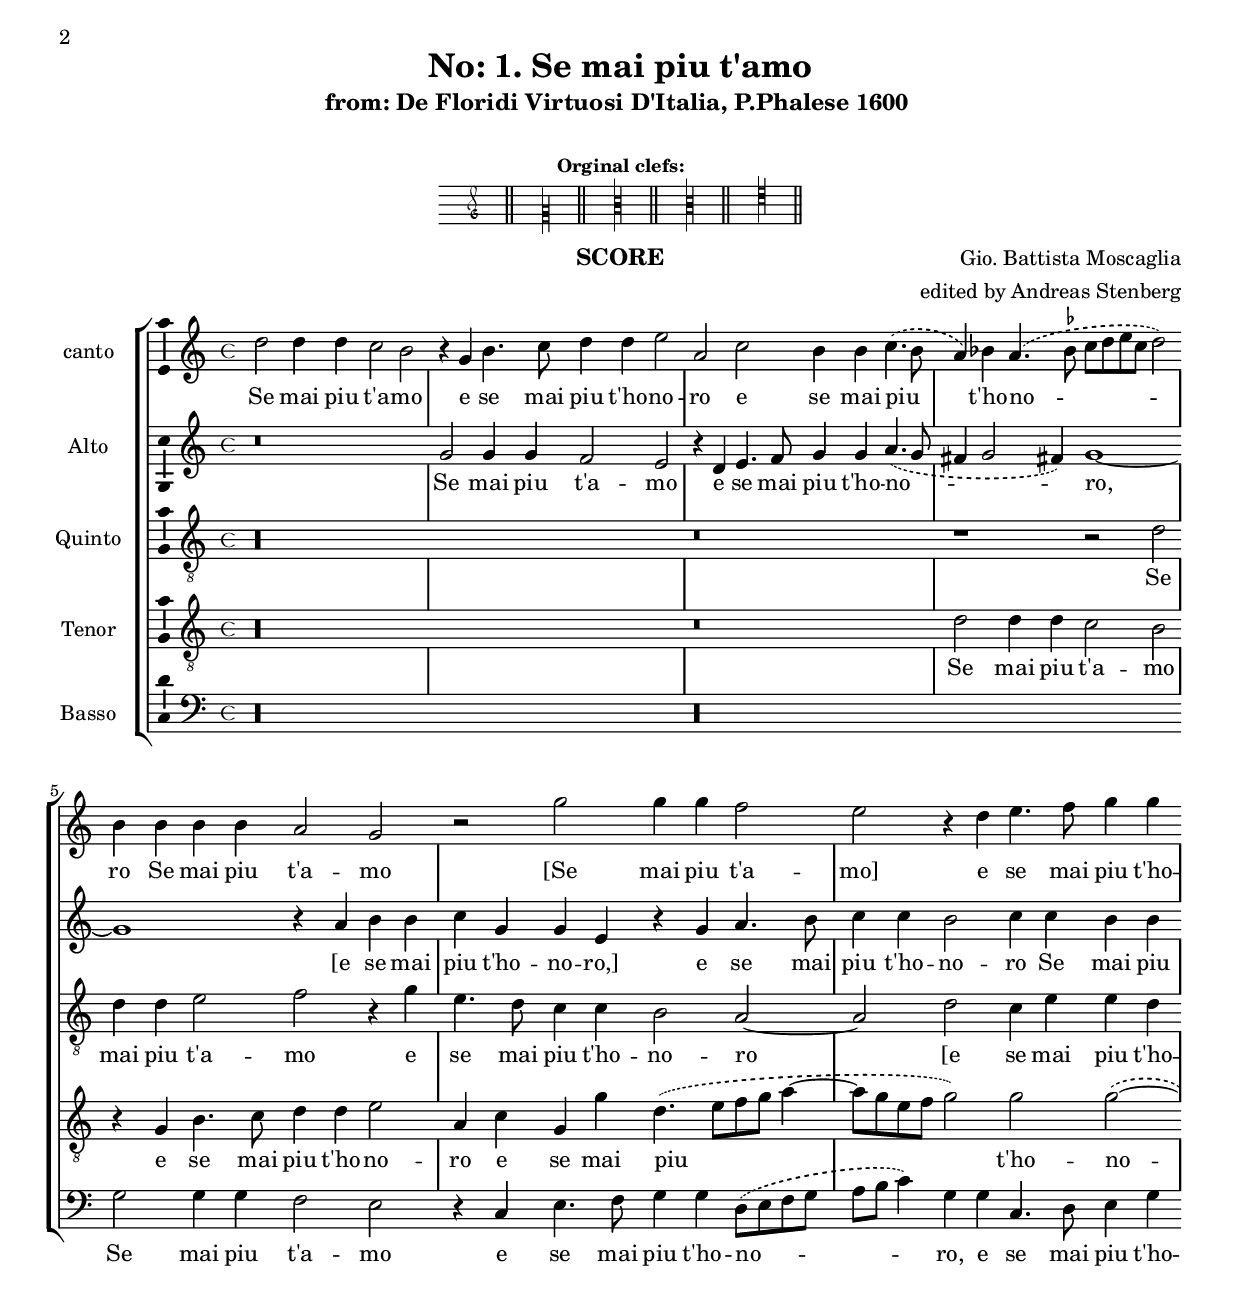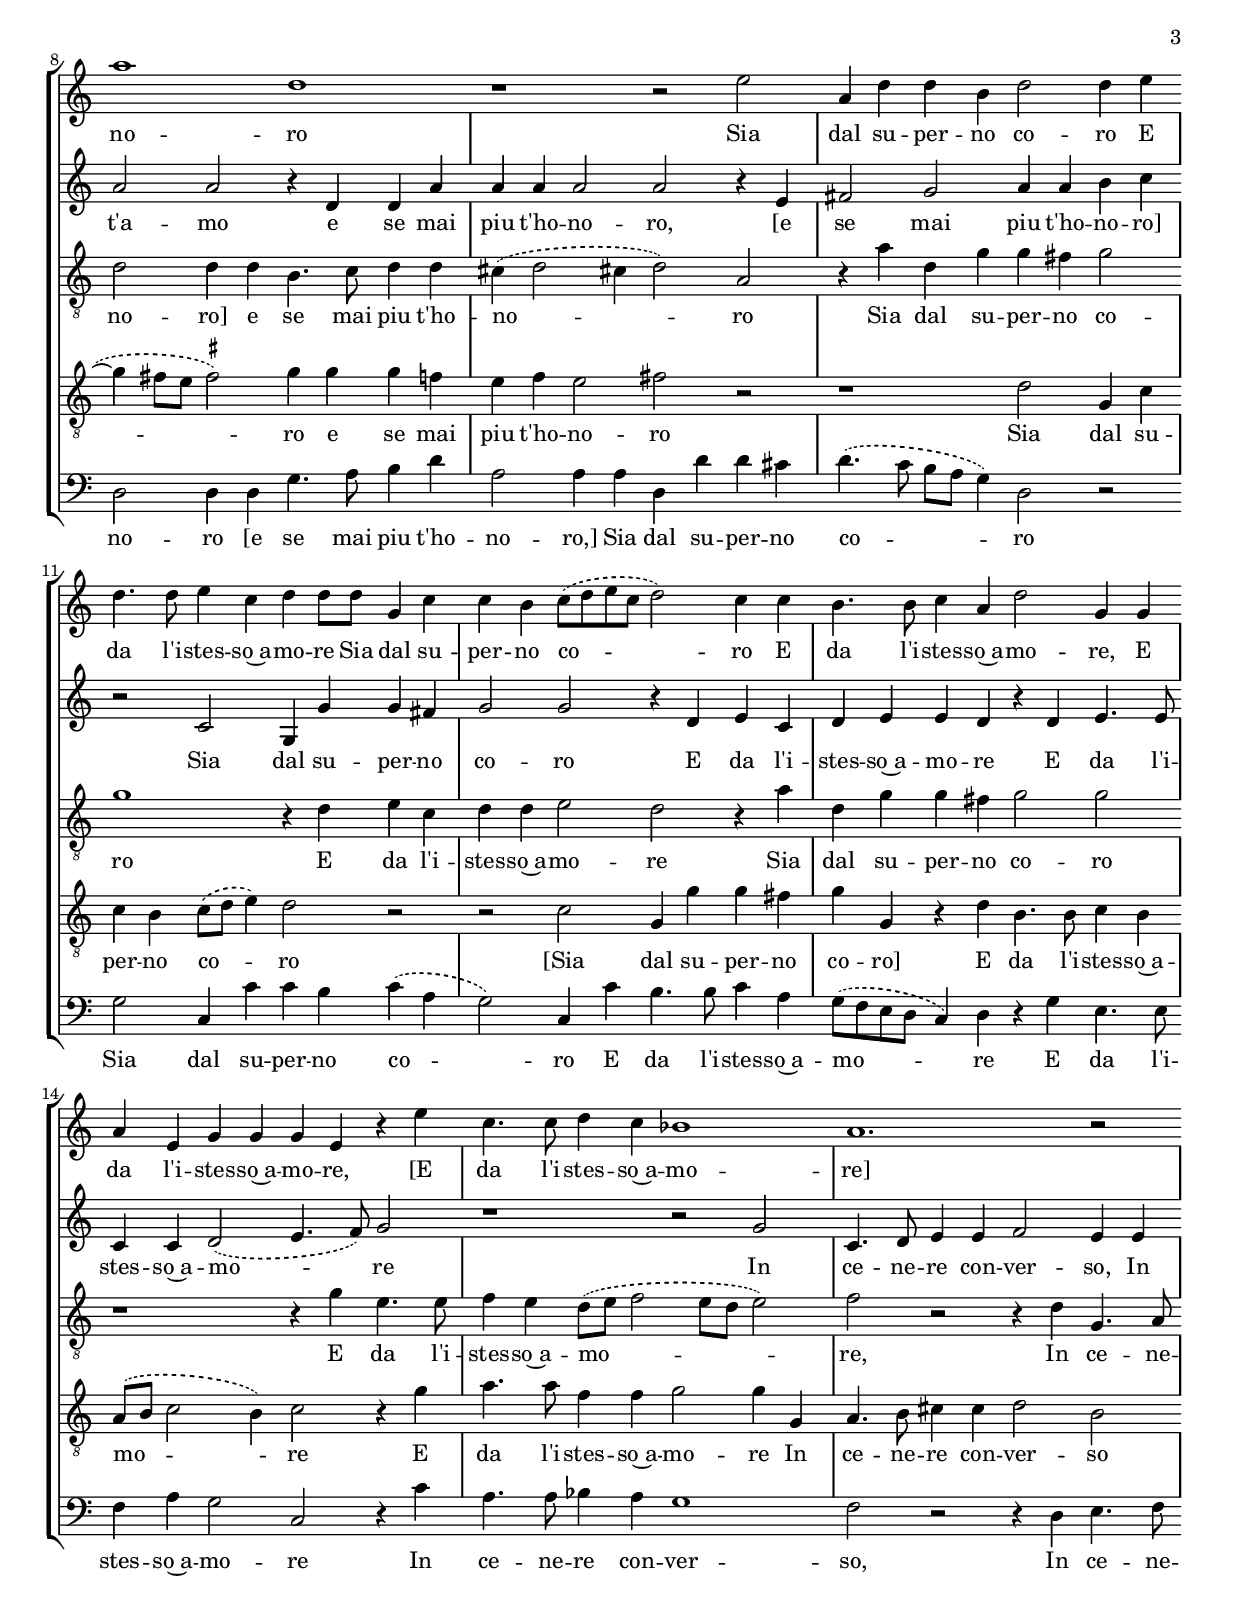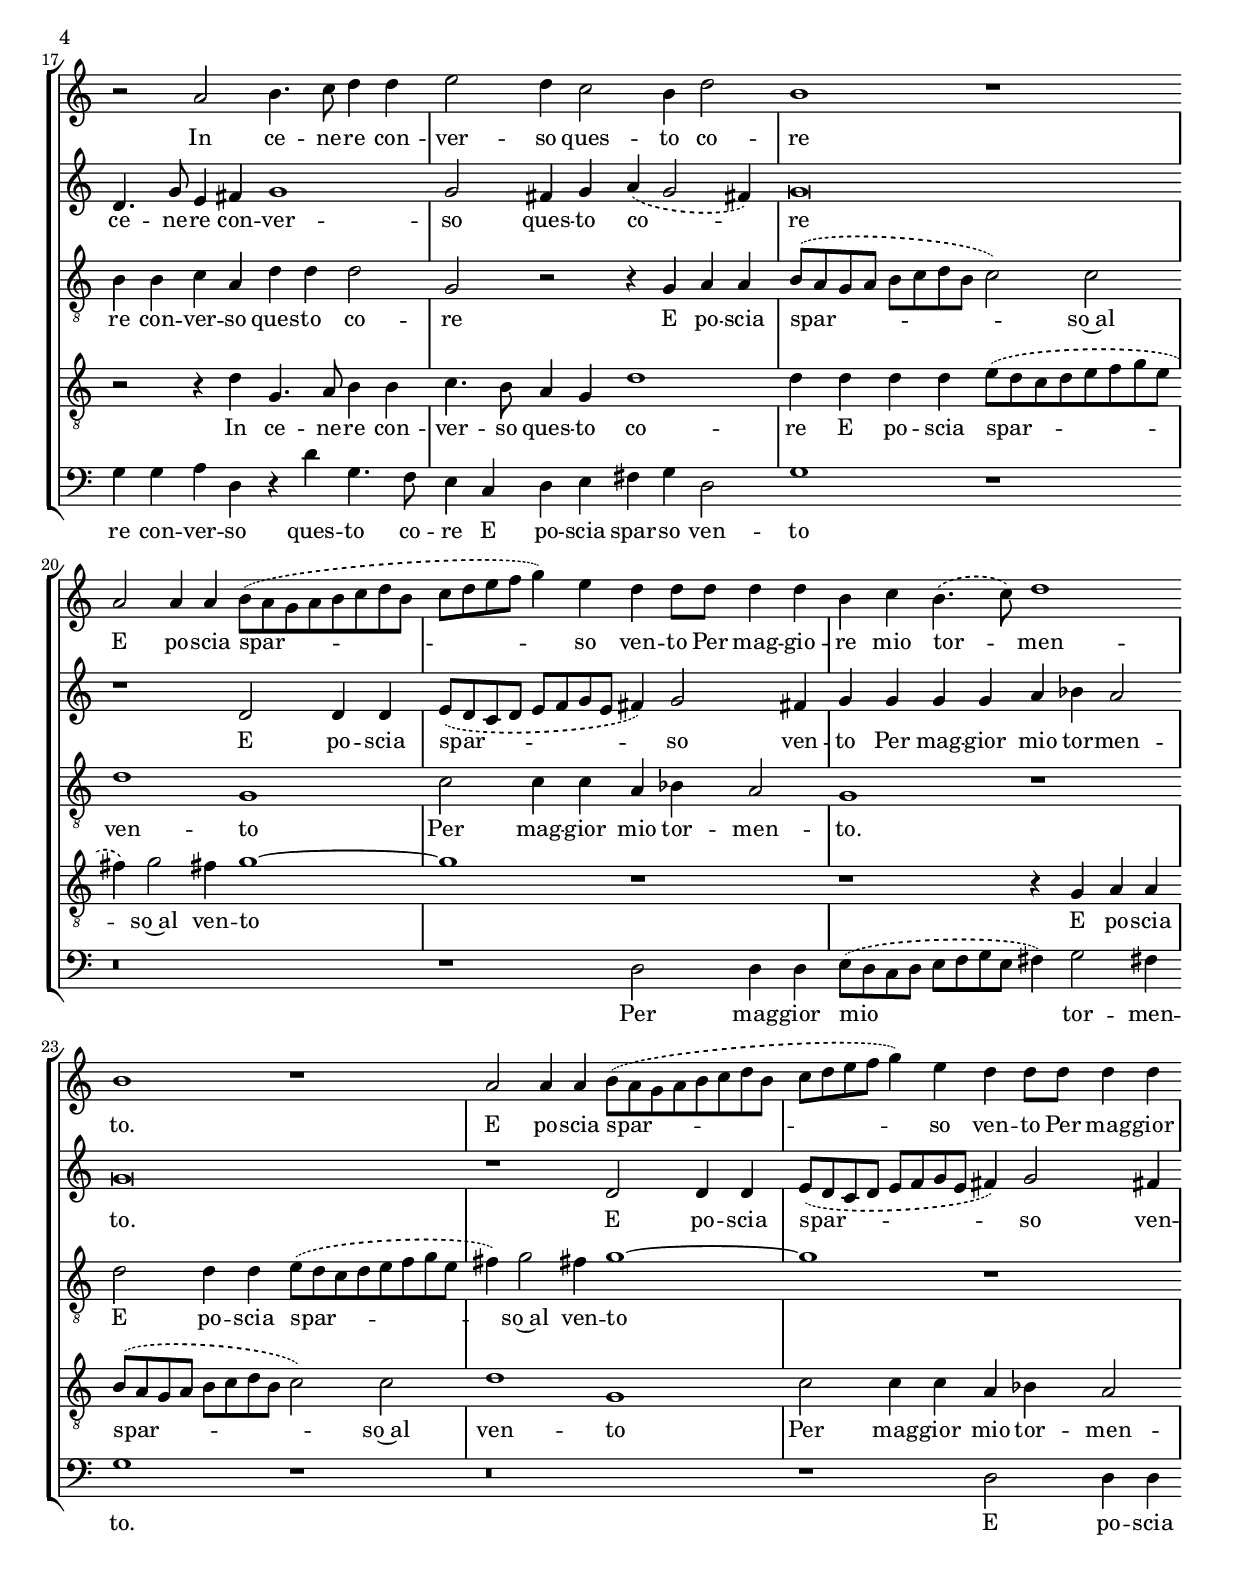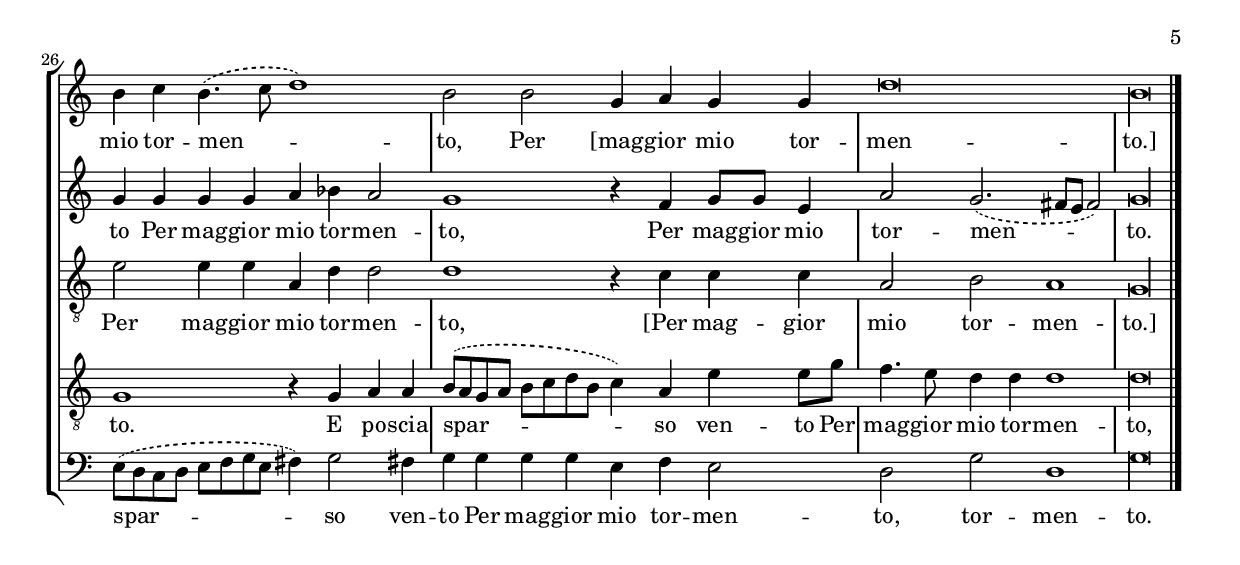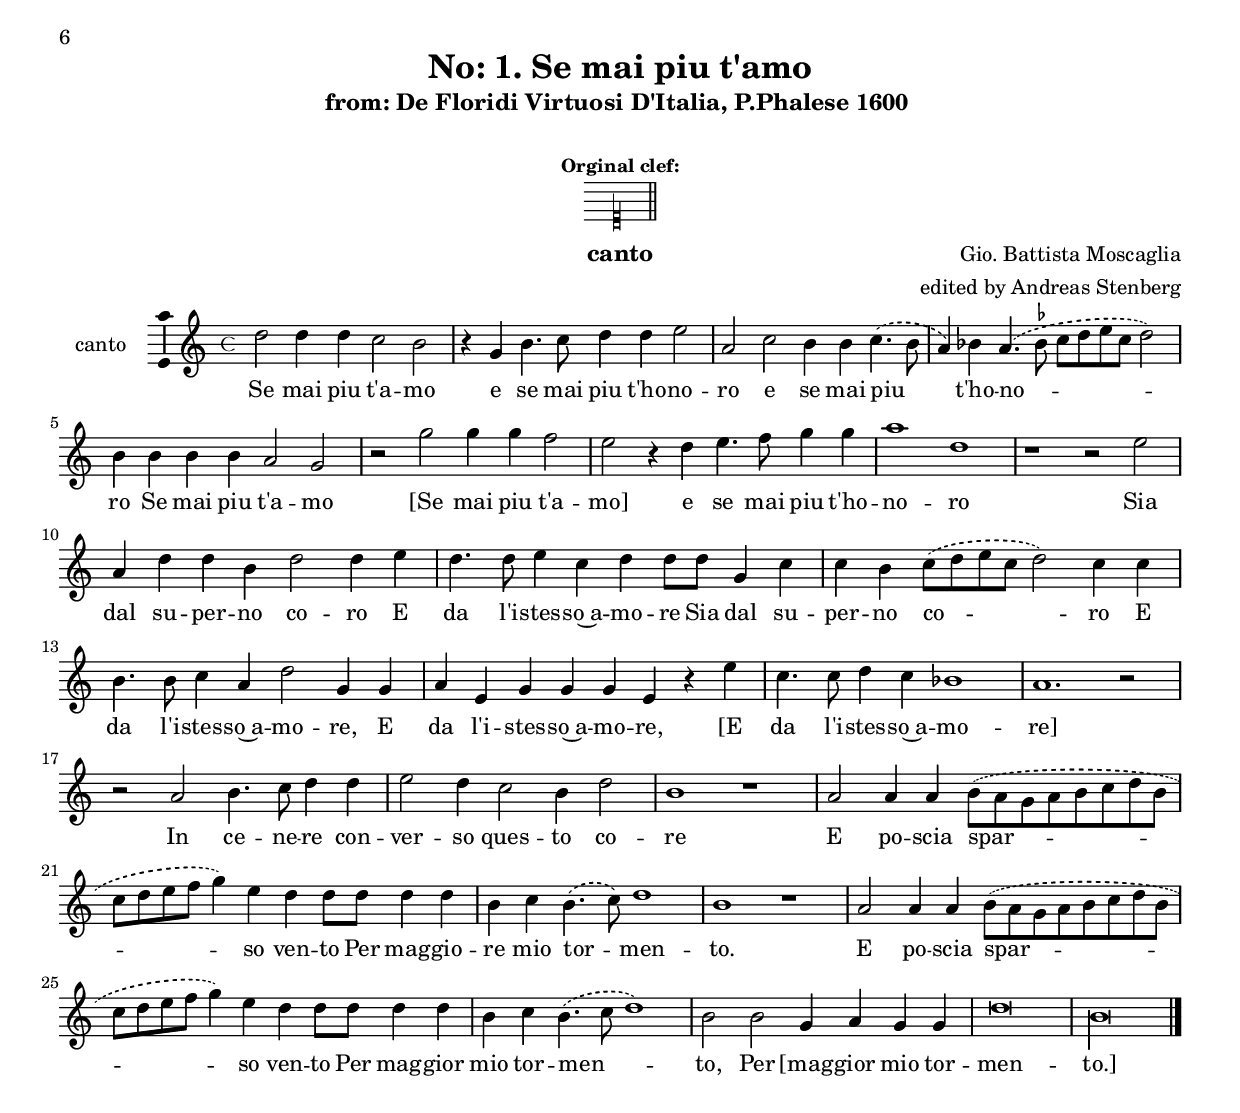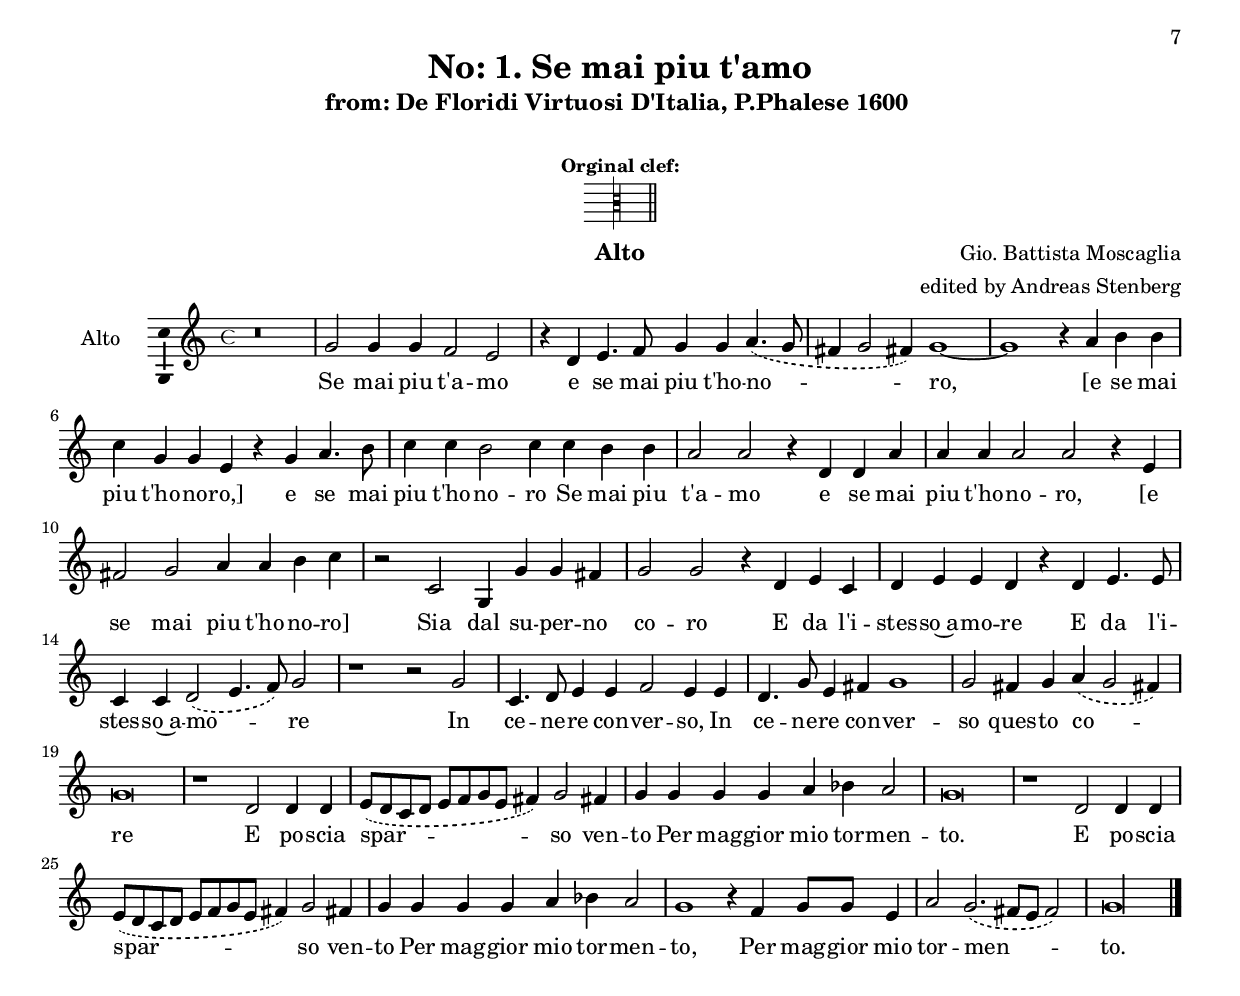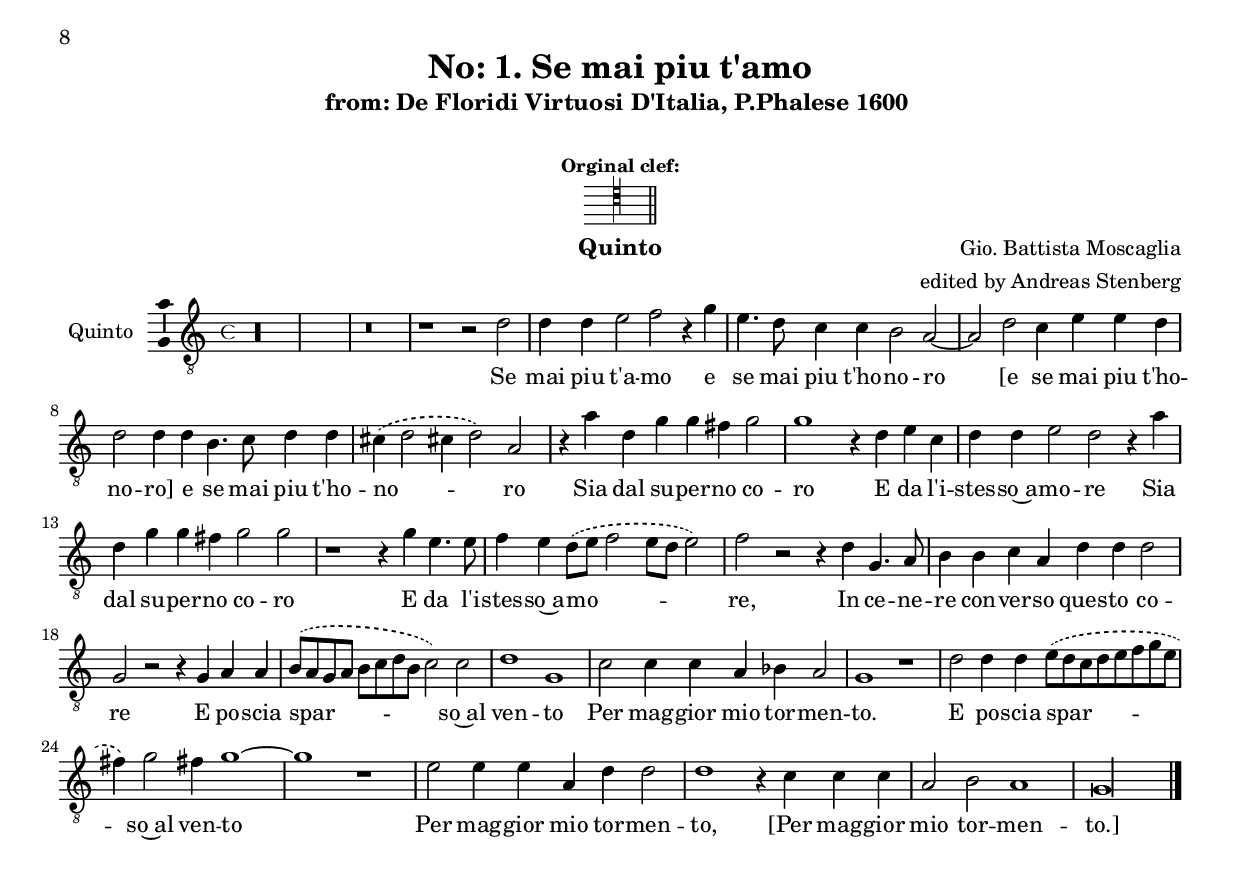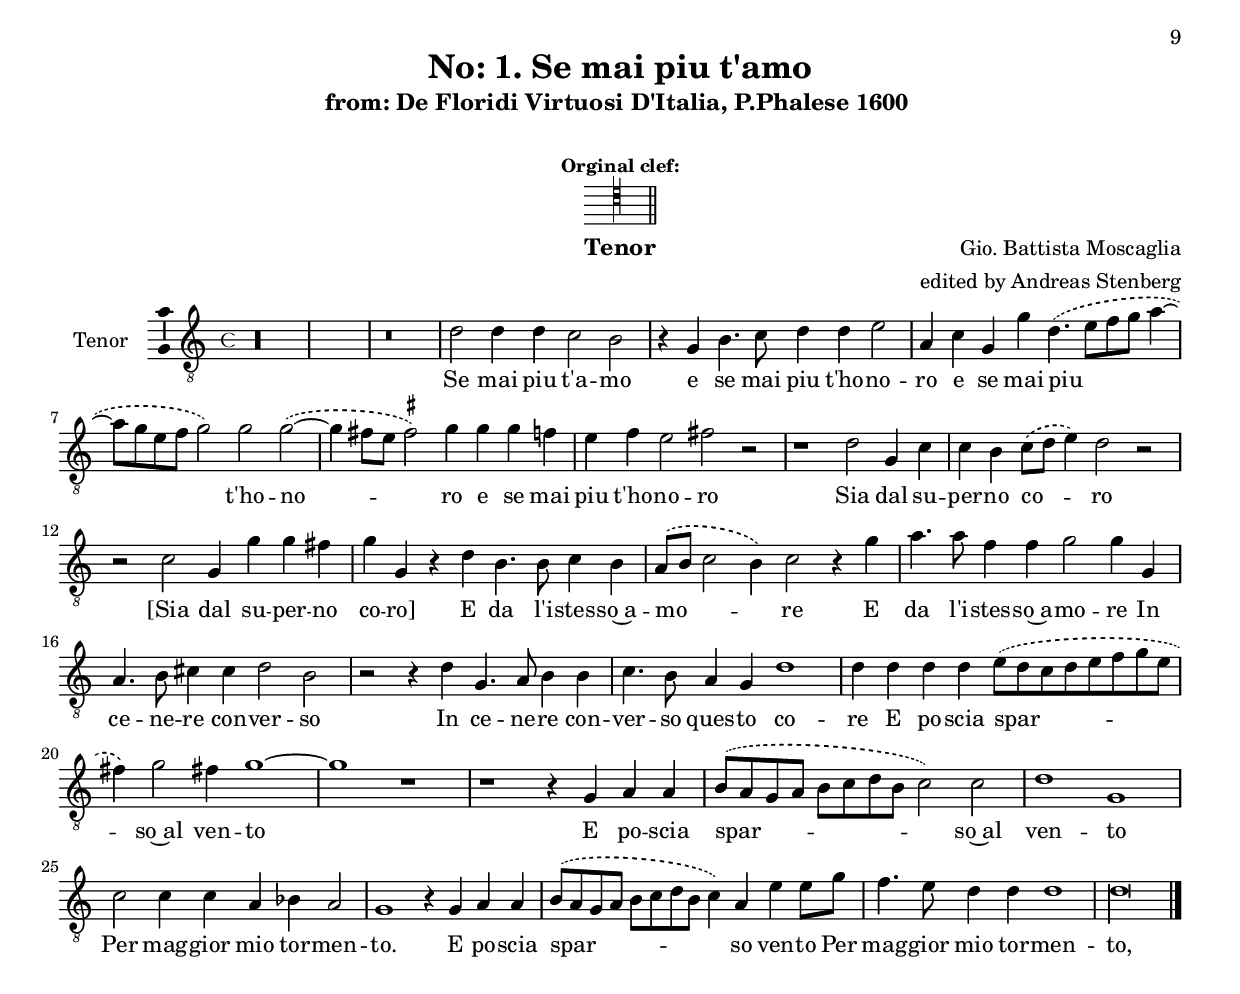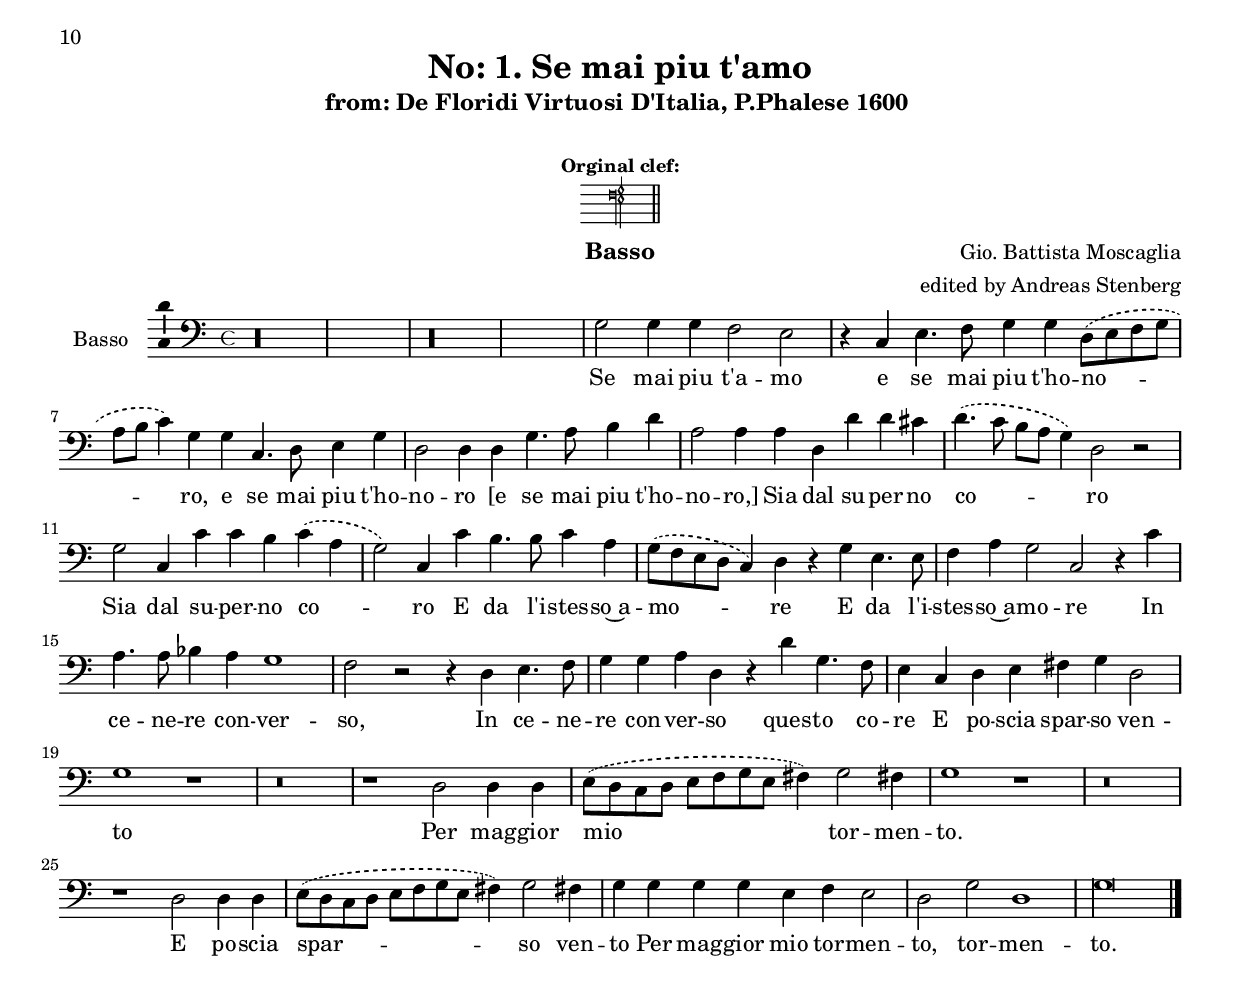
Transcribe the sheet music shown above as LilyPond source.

\version "2.18.2"
\language "deutsch"
#(append! supported-clefs '(("mensural-f3" . ("clefs.mensural.f" 0 0))))
ficta = { \once \set suggestAccidentals = ##t }
\paper {
  ragged-bottom = ##t
  ragged-last-bottom = ##t
  print-all-headers = ##t
  page-breaking = #ly:minimal-breaking
}
\header {
  title = "No: 1. Se mai piu t'amo"
  subtitle = "from: De Floridi Virtuosi D'Italia, P.Phalese 1600 "
  subsubtitle = "Score & Parts"
  composer = "Gio. Battista Moscaglia"
  arranger = "edited by Andreas Stenberg"
  %  poet = "Transposed from F to D"
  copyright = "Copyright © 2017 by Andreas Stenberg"
}

#(set-global-staff-size 18)
global = {
  \key c \major
  \override Staff.TimeSignature.style = #'mensural
}
sopranoOne = \relative c'' {
  \global
  %%  \hide Staff.BarLine 
  \slurDashed
  % Music follows here.
    \tag #'inScore {  \hide Staff.BarLine }
  \tag #'inPart {\set Timing.defaultBarType = "!" }
  \time 4/4
  \set Timing.measureLength = #(ly:make-moment 4/2)
  d2 d4 d4 c2 h2
  r4 g4 h4. c8 d4 d4 e2 
  a,2 c2 h4 h4 c4.( h8 
  a4) b4 a4.( \ficta b!8 c8 d8 e8 c8 d2)				%% end of first line in orig.
  h4 h4 h4 h4 a2 g2
  r2 g'2 g4 g4 f2 
  e2 r4 d4 e4. f8 g4 g4
  a1 d,1
  r1 r2 e2
  a,4 d4 d4 h4 d2 d4 e4
  d4. d8 e4 c4 d4 d8 d8						%% end of second line
  g,4 c4
  c4 h4 c8( d8 e8 c8  d2) c4 c4
  h4. h8 c4 a4 d2 g,4 g4 
  a4 e4 g4 g4 g4 e4 r4 e'4
  c4. c8 d4 c4 b1
  a1. r2
  r2 a2 h4. c8 d4 d4				%% end of third line
  e2 d4 c2 h4 d2
  h1 r1
  a2 a4 a4 h8( a8 g8 a8 h8 c8 d8 h8 
  c8 d8 e8 f8 g4) e4 d4 d8 d8 d4 d4
  h4 c4 h4.( c8) d1
  h1								%% end of fourth line
  r1
  a2 a4 a4 h8( a8 g8 a8 h8 c8 d8 h8 
  c8 d8 e8 f8 g4) e4 d4 d8 d8 d4 d4
  h4 c4 h4.( c8 d1)
  h2 h2 g4 a4 g4 g4
  d'\breve
  \cadenzaOn
  h\longa
  \tag #'inScore {  \undo \hide Staff.BarLine }
  \bar "|."
}

alto = \relative c' {
  \global
  \slurDashed
  % Music follows here.
  \tag #'inScore {  \hide Staff.BarLine }
  \tag #'inPart {\set Timing.defaultBarType = "!" }
  %  \clef "treble_8"
  \time 4/4
  \set Timing.measureLength = #(ly:make-moment 4/2)
  r\breve
  g'2 g4 g4 f2 e2
  r4 d4 e4. f8 g4 g4  a4.( g8
  fis4 g2 fis!4) g1~
  g1 r4 a4 h4 h4
  c4 g4 g4 e4 r4 g4 a4. h8					%% end of first line in orig. 
  c4 c4 h2 c4 c4 h4 h4
  a2 a2 r4 d,4 d4 a'4
  a4 a4 a2 a2 r4 e4
  fis2 g2 a4 a4 h4 c4
  r2 c,2 g4 g'4 g4 fis4
  g2 g2						%% end of second line
  r4 d4 e4 c4
  d4 e4 e4 d4 r4 d4 e4. e8
  c4 c4 d2( e4. f8) g2
  r1 r2 g2
  c,4. d8 e4 e4 f2 e4 e4 
  d4. g8 e4 fis4 g1
  g2 fis4 g4					%% end of third line
  a4( g2 fis!4)
  g\breve
  r1 d2 d4 d4
  e8( d8 c8 d8 e8 f8 g8 e8 fis4) g2 fis!4
  g4 g4 g4 g4 a4 b4 a2
  g\breve 
  r1 d2 d4 d4 				%% end of fourth line.
  e8( d8 c8 d8 e8 f8 g8 e8 
  fis4) g2 fis!4 g4 g4 g4 g4 
  a4 b4 a2
  g1 r4 f4 g8 g8 e4 
  a2 g2.( fis8 e8 fis2)
  \cadenzaOn
  g\longa
  \tag #'inScore {  \undo \hide Staff.BarLine }
  \bar "|."
}
sopranoTwo = \relative c' {
  \global
  \clef "treble_8"
  \slurDashed
  % Music follows here.
  \tag #'inScore {  \hide Staff.BarLine }
  \tag #'inPart {\set Timing.defaultBarType = "!" }
  \time 4/4
  \set Timing.measureLength = #(ly:make-moment 4/2)
  r\longa
  r\breve
  r1 r2 d2
  d4 d4 e2 f2 r4 g4
  e4. d8 c4 c4 h2 a2~
  a2 d2 c4 e4 e4 d4
  d2 d4 d4						%% end of first line in orig.
  h4. c8 d4 d4
  cis4( d2 cis!4 d2) a2
  r4 a'4 d,4 g4 g4 fis4 g2
  g1 r4 d4 e4 c4
  d4 d4 e2						%% end of second line
  d2 r4 a'4
  d,4 g4 g4 fis4 g2 g2
  r1 r4 g4 e4. e8
  f4 e4 d8( e8 f2 e8 d8 e2)
  f2 r2 r4 d4 g,4. a8  
  h4 h4 c4 a4 d4 d4 d2 
  g,2 r2								%% end of third line
  r4 g4 a4 a4
  h8( a8 g8 a8 h8 c8 d8 h8 c2) c2
  d1 g,1 
  c2 c4 c4 a4 b4 a2
  g1 r1
  d'2 d4 d4 e8( d8 c8 d8 e8 f8 g8 e8	%% end of fourth line
  fis4) g2 fis!4 g1~
  g1 r1
  e2 e4 e4 a,4 d4 d2
  d1 r4 c4 c4 c4
  a2 h2 a1
  \cadenzaOn
  g\longa
  \tag #'inScore {  \undo \hide Staff.BarLine }
  \bar "|."
}

tenorOne = \relative c {
  \global
  \slurDashed
  % Music follows here.
  \tag #'inScore {  \hide Staff.BarLine }
  \tag #'inPart {\set Timing.defaultBarType = "!" }
  \time 4/4
  \set Timing.measureLength = #(ly:make-moment 4/2)
  r\longa
  r\breve
  d' 2 d4 d4 c2 h2
  r4 g4 h4. c8 d4 d4 e2
  a,4 c4 g4 g'4 d4.( e8 f8 g8  a4~
  a8 g8 e8 f8 g2) 					%% end of first line in orig.
  g2 g2~(
  g4 fis8 e8 \ficta fis!2)  g4 g4 g4 f4
  e4 f4 e2 fis2 r2 
  r1 d2 g,4 c4
  c4 h4 c8( d8 e4) d2 r2
  r2 c2 g4 g'4 g4 fis4
  g4 g,4 r4 d'4				%% end of second line
  h4. h8 c4 h4
  a8( h8 c2 h4)  c2 r4 g'4
  a4. a8 f4 f4 g2 g4 g,4
  a4. h8 cis4 cis4 d2 h2
  r2 r4 d4 g,4. a8 h4 h4
  c4. h8 a4 g4 d'1				%% end of third line
  d4 d4 d4 d4 e8( d8 c8 d8 e8 f8 g8 e8
  fis4) g2 fis!4 g1~
  g1 r1
  r1 r4 g,4 a4 a4
  h8( a8 g8 a8 h8 c8 d8 h8 c2) c2
  d1 g,1
  c2 c4 c4 					%% end of fourth line
  a4 b4 a2
  g1 r4 g4 a4 a4
  h8( a8 g8 a8 h8 c8 d8 h8 c4) a4 e'4 e8 g8 
  f4. e8 d4 d4 d1
  \cadenzaOn
  d\longa
  \tag #'inScore {  \undo \hide Staff.BarLine }
  \bar "|."
}

bass = \relative c {
  \global
  
  \slurDashed
  % Music follows here.
  \tag #'inScore {  \hide Staff.BarLine }
  \tag #'inPart {\set Timing.defaultBarType = "!" }
  \time 4/4
  \set Timing.measureLength = #(ly:make-moment 4/2)
  r\longa
  r\longa 
  g'2 g4 g4 f2 e2
  r4 c4 e4. f8 g4 g4  d8( e8 f8 g8
  a8 h8 c4) g4 g4 c,4. d8 e4 g4				%% end of first line in orig.
  d2 d4 d4 g4. a8 h4 d4
  a2 a4a 4 d,4 d'4 d4 cis4 
  d4.( c8 h8 a8 g4)  d2 r2
  g2 c,4 c'4 c4 h4 c4( a4					%% end of second line
  g2) c,4 c'4 h4. h8 c4 a4
  g8( f8 e8 d8  c4) d4 r4 g4 e4. e8
  f4 a4 g2 c,2 r4 c'4
  a4. a8 b4 a4 g1
  f2 r2 r4 d4 e4. f8						%% end of third line
  g4 g4 a4 d,4 r4 d'4 g,4. f8
  e4 c4 d4 e4 fis4 g4 d2
  g1 r1
  r\breve 
  r1 d2 d4 d4 
  e8( d8 c8 d8 e8 f8 g8 e8 fis4) g2 fis!4
  g1 r1
  r\breve
  r1 d2 d4 d4 							%% end of fourth line
  e8( d8 c8 d8 e8 f8 g8 e8 fis4) g2 fis!4
  g4 g4 g4 g4 e4 f4 e2 
  d2 g2 d1
  \cadenzaOn
  g\longa
  \tag #'inScore {  \undo \hide Staff.BarLine }
  \bar "|."
}

sopranoOneVerse = \lyricmode {
  % Lyrics follow here.
  Se mai piu t'a -- mo
  e se mai piu t'ho -- no -- ro
  e se mai piu t'ho -- no -- ro
  Se mai piu t'a -- mo
  [Se mai piu t'a -- mo]
  e se mai piu t'ho -- no -- ro
  Sia dal su -- per -- no  co -- ro 
  E da l'i -- stes -- so~a -- mo  -- re 
  Sia dal su -- per -- no  co -- ro 
  E da l'i -- stes -- so~a -- mo  -- re, 
  E da l'i -- stes -- so~a -- mo  -- re, 
  [E da l'i -- stes -- so~a -- mo  -- re] 
  In ce -- ne -- re con -- ver -- so ques -- to co -- re
  E po -- scia spar -- so ven -- to 
  Per mag -- gio -- re mio tor -- men -- to.
  E po -- scia spar -- so ven -- to 
  Per mag -- gior mio tor -- men -- to,
  Per [mag -- gior mio tor -- men -- to.]
}

sopranoTwoVerse = \lyricmode {
  % Lyrics follow here.
  Se mai piu t'a -- mo
  e se mai piu t'ho -- no -- ro
  [e se mai piu t'ho -- no -- ro]
  e se mai piu t'ho -- no -- ro
  Sia dal su -- per -- no  co -- ro 
  E da l'i -- stes -- so~a -- mo  -- re 
  Sia dal su -- per -- no  co -- ro 
  E da l'i -- stes -- so~a -- mo  -- re, 
  In ce -- ne -- re con -- ver -- so ques -- to co -- re
  E po -- scia spar -- so~al ven -- to 
  Per mag -- gior mio tor -- men -- to.
  E po -- scia spar -- so~al ven -- to 
  Per mag -- gior mio tor -- men -- to,
  [Per mag -- gior mio tor -- men -- to.]
}

altoVerse = \lyricmode {
  % Lyrics follow here.
  Se mai piu t'a -- mo
  e se mai piu t'ho -- no -- ro,
  [e se mai piu t'ho -- no -- ro,]
  e se mai piu t'ho -- no -- ro
  Se mai piu t'a -- mo
  e se mai piu t'ho -- no -- ro,
  [e se mai piu t'ho -- no -- ro]
  Sia dal su -- per -- no  co -- ro 
  E da l'i -- stes -- so~a -- mo  -- re 
  E da l'i -- stes -- so~a -- mo  -- re 
  In ce -- ne -- re con -- ver -- so,
  In ce -- ne -- re con -- ver -- so ques -- to co -- re
  E po -- scia spar -- so ven -- to 
  Per mag -- gior mio tor -- men -- to.
  E po -- scia spar -- so ven -- to 
  Per mag -- gior mio tor -- men -- to,
  Per mag -- gior mio tor -- men -- to.
}

tenorOneVerse = \lyricmode {
  % Lyrics follow here.
  Se mai piu t'a -- mo
  e se mai piu t'ho -- no -- ro
  e se mai piu t'ho -- no -- ro
  e se mai piu t'ho -- no -- ro
  Sia dal su -- per -- no  co -- ro 
  [Sia dal su -- per -- no  co -- ro] 
  E da l'i -- stes -- so~a -- mo  -- re 
  E da l'i -- stes -- so~a -- mo  -- re 
  In ce -- ne -- re con -- ver -- so
  In ce -- ne -- re con -- ver -- so ques -- to co -- re
  E po -- scia spar -- so~al  ven -- to 
  E po -- scia spar -- so~al  ven -- to 
  Per mag -- gior mio tor -- men -- to.
  E po -- scia spar -- so ven -- to 
  Per mag -- gior mio tor -- men -- to,
  Per [mag -- gior mio tor -- men -- to.]
}

bassVerse = \lyricmode {
  % Lyrics follow here.
Se mai piu t'a -- mo
  e se mai piu t'ho -- no -- ro,
  e se mai piu t'ho -- no -- ro
  [e se mai piu t'ho -- no -- ro,]
  Sia dal su -- per -- no  co -- ro 
  Sia dal su -- per -- no  co -- ro 
  E da l'i -- stes -- so~a -- mo  -- re 
  E da l'i -- stes -- so~a -- mo  -- re 
  In ce -- ne -- re con -- ver -- so,
  In ce -- ne -- re con -- ver -- so ques -- to co -- re
  E po -- scia spar -- so ven -- to 
  Per mag -- gior mio tor -- men -- to.
  E po -- scia spar -- so ven -- to 
  Per mag -- gior mio tor -- men -- to,
  tor -- men -- to.
}

rehearsalMidi = #
(define-music-function
 (parser location name midiInstrument lyrics) (string? string? ly:music?)
 #{
   %    %    \transpose f d
   \unfoldRepeats <<
     \new Staff = "soprano1" \new Voice = "soprano1" { \sopranoOne }
     \new Staff = "alto" \new Voice = "alto" { \alto }
     \new Staff = "quinto" \new Voice = "quinto" { \sopranoTwo }
     \new Staff = "tenor1" \new Voice = "tenor1" { \tenorOne }
     \new Staff = "bass" \new Voice = "bass" { \bass }
     \context Staff = $name {
       \set Score.midiMinimumVolume = #0.5
       \set Score.midiMaximumVolume = #0.5
       \set Score.tempoWholesPerMinute = #(ly:make-moment 86 2)
       \set Staff.midiMinimumVolume = #0.8
       \set Staff.midiMaximumVolume = #1.0
       \set Staff.midiInstrument = $midiInstrument
     }
     \new Lyrics \with {
       alignBelowContext = $name
     } \lyricsto $name $lyrics
   >>
 #})

\score {
  %  \transpose f d
  \new StaffGroup <<
    \new Staff \with {
      midiInstrument = "choir aahs"
      instrumentName = "canto"
      \consists "Ambitus_engraver"
    } { \keepWithTag #'inScore \sopranoOne }
    \addlyrics { \sopranoOneVerse }
    \new Staff \with {
      midiInstrument = "choir aahs"
      instrumentName = "Alto"
      \consists "Ambitus_engraver"
    } { \keepWithTag #'inScore \alto }
    \addlyrics { \altoVerse }
    \new Staff \with {
      midiInstrument = "choir aahs"
      instrumentName = "Quinto"
      \consists "Ambitus_engraver"
    } {\keepWithTag #'inScore \sopranoTwo }
    \addlyrics { \sopranoTwoVerse }
    \new Staff \with {
      midiInstrument = "choir aahs"
      instrumentName = "Tenor"
      \consists "Ambitus_engraver"
    } { \clef "treble_8" \keepWithTag #'inScore \tenorOne }
    \addlyrics { \tenorOneVerse }
    \new Staff \with {
      midiInstrument = "choir aahs"
      instrumentName = "Basso"
      \consists "Ambitus_engraver"
    } { \clef bass  \keepWithTag #'inScore \bass }
    \addlyrics { \bassVerse }
  >>
  \layout { }
  \midi {
    \tempo 2 = 92
  }
  \header {
    subsubtitle = \markup {
      \fill-line { 
        \hspace #0.5
        \center-column {
          \line {\transparent "XXX"}
          \line {\bold "Orginal clefs:"}
          \score {
            
            \new Staff {
              \override Staff.TimeSignature.stencil =##f
              \time 4/2
              \cadenzaOn
              \override Staff.Clef.stencil =##f
              s4 
              \revert Staff.Clef.stencil
              \clef "petrucci-g" s4 \bar "||" s4 
              \clef "petrucci-c2" s4 \bar "||" s4
              \once \set Staff.forceClef = ##t
              \clef "petrucci-c3" s4 \bar "||" s4
              \once \set Staff.forceClef = ##t
              \clef "petrucci-c3" s4 \bar "||" s4 
              \clef "petrucci-c4" s4  \bar "||"
            }
            \layout {
              line-width=8.5\cm
              indent =0.0
            }
          }
          \vspace #0.5
        }
        \hspace #0.5
      }
    }

    instrument = "SCORE"
    breakbefore = ##t
  }
}
%% Parts

\score {
  %  \transpose f d
  \new StaffGroup <<
    \new Staff \with {
      midiInstrument = "choir aahs"
      instrumentName = "canto"
      \consists "Ambitus_engraver"
    } { \keepWithTag #'inPart \sopranoOne }
    \addlyrics { \sopranoOneVerse }
  >>
  \layout {}
  \header { 
    subsubtitle = \markup {
      \fill-line { 
        \hspace #0.5
        \center-column {
          \line {\transparent "XXX"}
          \line {\bold "Orginal clef:"}
          \score {
            
            \new Staff {
              \override Staff.TimeSignature.stencil =##f
              \time 4/2
              \cadenzaOn
              \override Staff.Clef.stencil =##f
              s4 
              \revert Staff.Clef.stencil
              \clef "petrucci-c1" s4 \bar "||" 
            }
            \layout {
              line-width=8.5\cm
              indent =0.0
            }
          }
          \vspace #0.5
        }
        \hspace #0.5
      }
    }

    instrument = "canto"
    breakbefore = ##t
  }
}

\score {
  %  \transpose f d
  \new StaffGroup <<
    \new Staff \with {
      midiInstrument = "choir aahs"
      instrumentName = "Alto"
      \consists "Ambitus_engraver"
    } { \keepWithTag #'inPart \alto }
    \addlyrics { \altoVerse }
  >>
  \layout {}
  \header { 
    subsubtitle = \markup {
      \fill-line { 
        \hspace #0.5
        \center-column {
          \line {\transparent "XXX"}
          \line {\bold "Orginal clef:"}
          \score {
            
            \new Staff {
              \override Staff.TimeSignature.stencil =##f
              \time 4/2
              \cadenzaOn
              \override Staff.Clef.stencil =##f
              s4 
              \revert Staff.Clef.stencil
              \clef "petrucci-c3" s4 \bar "||" 
            }
            \layout {
              line-width=8.5\cm
              indent =0.0
            }
          }
          \vspace #0.5
        }
        \hspace #0.5
      }
    }

    instrument = "Alto"
    breakbefore = ##t
  }
}

\score {
  %  \transpose f d
  \new StaffGroup <<
    \new Staff \with {
      midiInstrument = "choir aahs"
      instrumentName = "Quinto"
      \consists "Ambitus_engraver"
    } { \keepWithTag #'inPart \sopranoTwo }
    \addlyrics { \sopranoTwoVerse }
  >>
  \layout {}
  \header { 
    subsubtitle = \markup {
      \fill-line { 
        \hspace #0.5
        \center-column {
          \line {\transparent "XXX"}
          \line {\bold "Orginal clef:"}
          \score {
            
            \new Staff {
              \override Staff.TimeSignature.stencil =##f
              \time 4/2
              \cadenzaOn
              \override Staff.Clef.stencil =##f
              s4 
              \revert Staff.Clef.stencil
              \clef "petrucci-c4" s4 \bar "||" 
            }
            \layout {
              line-width=8.5\cm
              indent =0.0
            }
          }
          \vspace #0.5
        }
        \hspace #0.5
      }
    }

    instrument = "Quinto"
    breakbefore = ##t
  }
}


\score {
  %  \transpose f d
  \new StaffGroup <<
    \new Staff \with {
      midiInstrument = "choir aahs"
      instrumentName = "Tenor"
      \consists "Ambitus_engraver"
    } { \clef "treble_8" \keepWithTag #'inPart \tenorOne }
    \addlyrics { \tenorOneVerse }
  >>
  \layout {}
  \header { 
    subsubtitle = \markup {
      \fill-line { 
        \hspace #0.5
        \center-column {
          \line {\transparent "XXX"}
          \line {\bold "Orginal clef:"}
          \score {
            
            \new Staff {
              \override Staff.TimeSignature.stencil =##f
              \time 4/2
              \cadenzaOn
              \override Staff.Clef.stencil =##f
              s4 
              \revert Staff.Clef.stencil
              \clef "petrucci-c4" s4 \bar "||" 
            }
            \layout {
              line-width=8.5\cm
              indent =0.0
            }
          }
          \vspace #0.5
        }
        \hspace #0.5
      }
    }

    instrument = "Tenor"
    breakbefore = ##t
  }
}

\score {
  %  \transpose f d
  \new StaffGroup <<
    \new Staff \with {
      midiInstrument = "choir aahs"
      instrumentName = "Basso"
      \consists "Ambitus_engraver"
    } { \clef "bass" \keepWithTag #'inPart \bass }
    \addlyrics { \bassVerse }
  >>
  \layout {}
  \header { 
    subsubtitle = \markup {
      \fill-line { 
        \hspace #0.5
        \center-column {
          \line {\transparent "XXX"}
          \line {\bold "Orginal clef:"}
          \score {
            
            \new Staff {
              \override Staff.TimeSignature.stencil =##f
              \time 4/2
              \cadenzaOn
              \override Staff.Clef.stencil =##f
              s4 
              \revert Staff.Clef.stencil
              \clef "petrucci-f" s4 \bar "||" 
            }
            \layout {
              line-width=8.5\cm
              indent =0.0
            }
          }
          \vspace #0.5
        }
        \hspace #0.5
      }
    }

    instrument = "Basso"
    breakbefore = ##t
  }
}

% Rehearsal MIDI files:
\book {
  \bookOutputSuffix "soprano1"
  \score {
    \rehearsalMidi "soprano1" "soprano sax" \sopranoOneVerse
    \midi { }
  }
}


\book {
  \bookOutputSuffix "alto"
  \score {
    \rehearsalMidi "alto" "soprano sax" \altoVerse
    \midi { }
  }
}

\book {
  \bookOutputSuffix "quintus"
  \score {
    \rehearsalMidi "quinto" "soprano sax" \sopranoTwoVerse
    \midi { }
  }
}


\book {
  \bookOutputSuffix "tenor1"
  \score {
    \rehearsalMidi "tenor1" "tenor sax" \tenorOneVerse
    \midi { }
  }
}

\book {
  \bookOutputSuffix "bass"
  \score {
    \rehearsalMidi "bass" "tenor sax" \bassVerse
    \midi { }
  }
}

